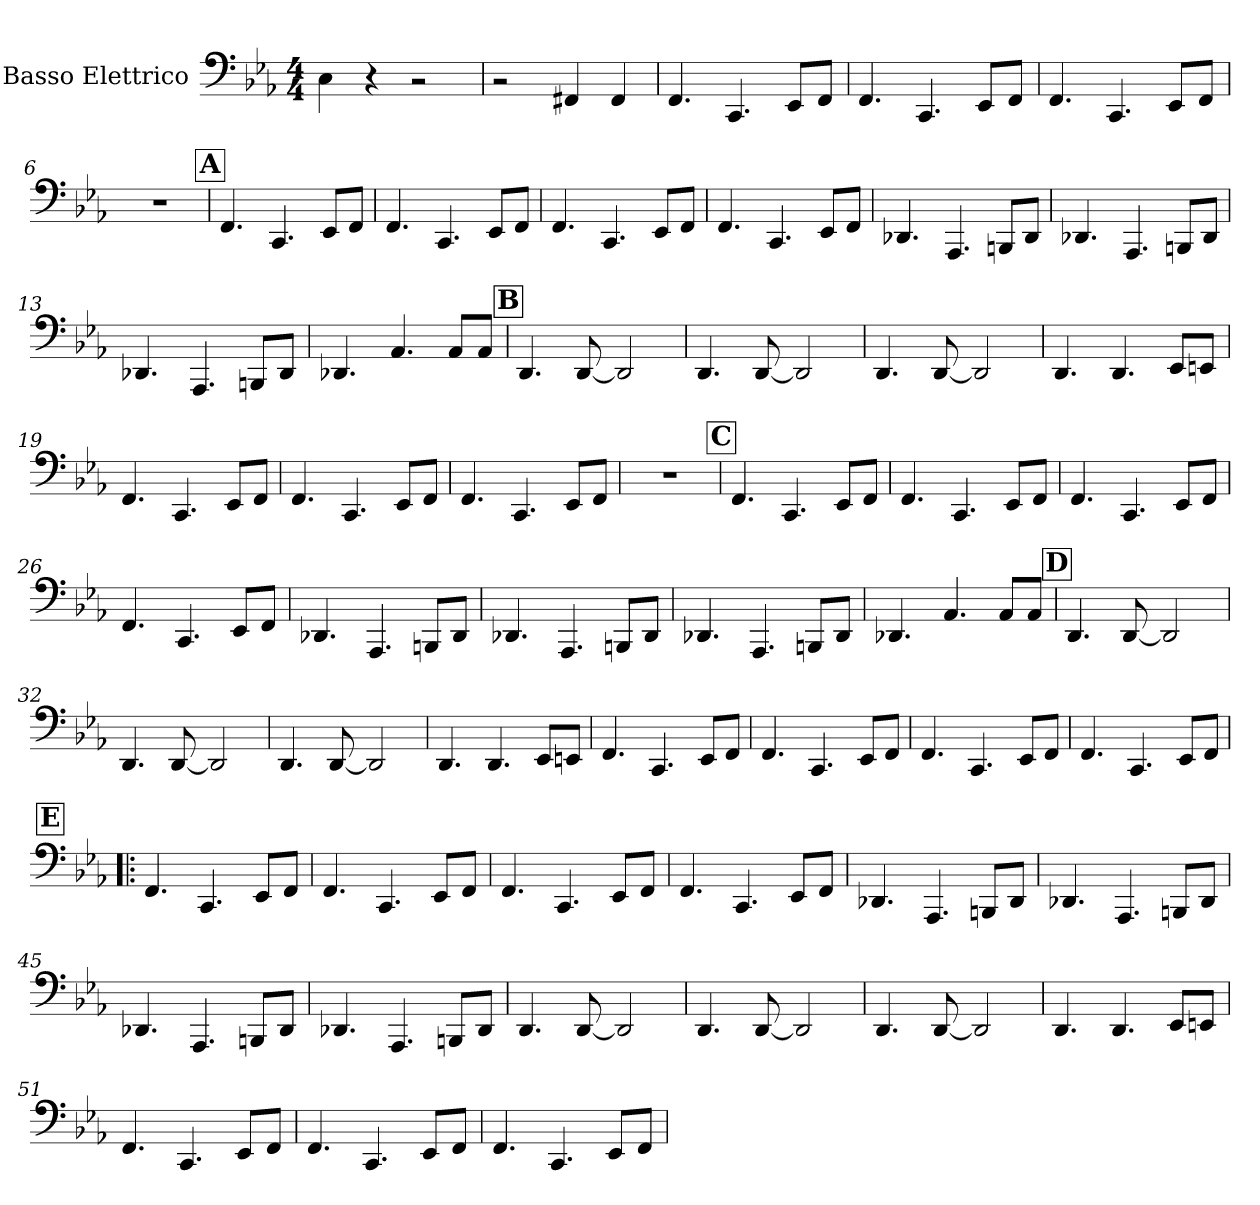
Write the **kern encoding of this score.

**kern
*part1
*staff1
*I"Basso Elettrico
*stria4
*
*k[b-e-a-]
*c:
*M4/4
*MM120
=1
4C
4r
2r
=2
2r
4FF#X
4FF#
=3
4.FF
4.CC
8EE-L
8FFJ
=4
4.FF
4.CC
8EE-L
8FFJ
=5
4.FF
4.CC
8EE-L
8FFJ
=6
1r
!!LO:REH:place=s1:t=A
=7
4.FF
4.CC
8EE-L
8FFJ
=8
4.FF
4.CC
8EE-L
8FFJ
=9
4.FF
4.CC
8EE-L
8FFJ
=10
4.FF
4.CC
8EE-L
8FFJ
=11
4.DD-X
4.AAA-
8BBBnL
8DD-J
=12
4.DD-X
4.AAA-
8BBBnL
8DD-J
=13
4.DD-X
4.AAA-
8BBBnL
8DD-J
=14
4.DD-X
4.AA-
8AA-L
8AA-J
!!LO:REH:place=s1:t=B
=15
4.DD
[8DD
2DD]
=16
4.DD
[8DD
2DD]
=17
4.DD
[8DD
2DD]
=18
4.DD
4.DD
8EE-L
8EEnJ
=19
4.FF
4.CC
8EE-L
8FFJ
=20
4.FF
4.CC
8EE-L
8FFJ
=21
4.FF
4.CC
8EE-L
8FFJ
=22
1r
!!LO:REH:place=s1:t=C
=23
4.FF
4.CC
8EE-L
8FFJ
=24
4.FF
4.CC
8EE-L
8FFJ
=25
4.FF
4.CC
8EE-L
8FFJ
=26
4.FF
4.CC
8EE-L
8FFJ
=27
4.DD-X
4.AAA-
8BBBnL
8DD-J
=28
4.DD-X
4.AAA-
8BBBnL
8DD-J
=29
4.DD-X
4.AAA-
8BBBnL
8DD-J
=30
4.DD-X
4.AA-
8AA-L
8AA-J
!!LO:REH:place=s1:t=D
=31
4.DD
[8DD
2DD]
=32
4.DD
[8DD
2DD]
=33
4.DD
[8DD
2DD]
=34
4.DD
4.DD
8EE-L
8EEnJ
=35
4.FF
4.CC
8EE-L
8FFJ
=36
4.FF
4.CC
8EE-L
8FFJ
=37
4.FF
4.CC
8EE-L
8FFJ
=38
4.FF
4.CC
8EE-L
8FFJ
!!LO:REH:place=s1:t=E
=39!|:
4.FF
4.CC
8EE-L
8FFJ
=40
4.FF
4.CC
8EE-L
8FFJ
=41
4.FF
4.CC
8EE-L
8FFJ
=42
4.FF
4.CC
8EE-L
8FFJ
=43
4.DD-X
4.AAA-
8BBBnL
8DD-J
=44
4.DD-X
4.AAA-
8BBBnL
8DD-J
=45
4.DD-X
4.AAA-
8BBBnL
8DD-J
=46
4.DD-X
4.AAA-
8BBBnL
8DD-J
=47
4.DD
[8DD
2DD]
=48
4.DD
[8DD
2DD]
=49
4.DD
[8DD
2DD]
=50
4.DD
4.DD
8EE-L
8EEnJ
=51
4.FF
4.CC
8EE-L
8FFJ
=52
4.FF
4.CC
8EE-L
8FFJ
=53
4.FF
4.CC
8EE-L
8FFJ
=
*-
